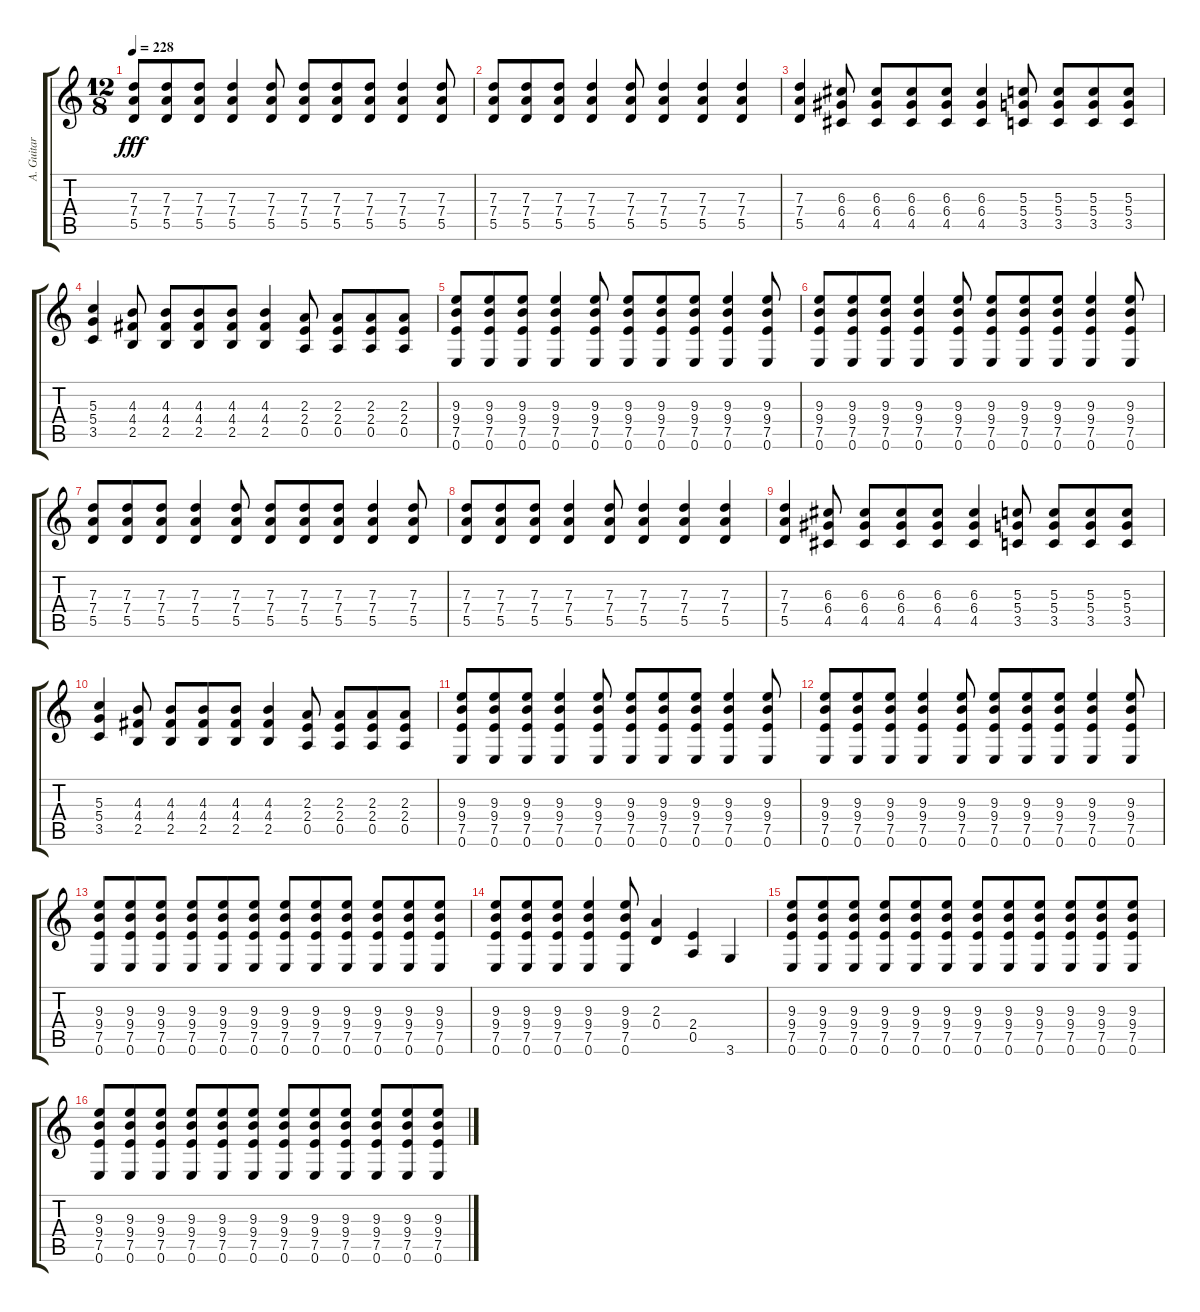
\track ("A. Guitar" "A. Guitar") {instrument acousticguitarsteel}
\staff {score tabs}
\tuning (E4 B3 G3 D3 A2 E2) {hide}
\ts (12 8)
\tempo 228
\clef g2
\ks c
(7.3 7.4 5.5).8{dy fff} (7.3 7.4 5.5).8 (7.3 7.4 5.5).8 (7.3 7.4 5.5).4 (7.3 7.4 5.5).8 (7.3 7.4 5.5).8 (7.3 7.4 5.5).8 (7.3 7.4 5.5).8 (7.3 7.4 5.5).4 (7.3 7.4 5.5).8 |
(7.3 7.4 5.5).8 (7.3 7.4 5.5).8 (7.3 7.4 5.5).8 (7.3 7.4 5.5).4 (7.3 7.4 5.5).8 (7.3 7.4 5.5).4 (7.3 7.4 5.5).4 (7.3 7.4 5.5).4 |
(7.3 7.4 5.5).4 (6.3 6.4 4.5).8 (6.3 6.4 4.5).8 (6.3 6.4 4.5).8 (6.3 6.4 4.5).8 (6.3 6.4 4.5).4 (5.3 5.4 3.5).8 (5.3 5.4 3.5).8 (5.3 5.4 3.5).8 (5.3 5.4 3.5).8 |
(5.3 5.4 3.5).4 (4.3 4.4 2.5).8 (4.3 4.4 2.5).8 (4.3 4.4 2.5).8 (4.3 4.4 2.5).8 (4.3 4.4 2.5).4 (2.3 2.4 0.5).8 (2.3 2.4 0.5).8 (2.3 2.4 0.5).8 (2.3 2.4 0.5).8 |
(9.3 9.4 7.5 0.6).8 (9.3 9.4 7.5 0.6).8 (9.3 9.4 7.5 0.6).8 (9.3 9.4 7.5 0.6).4 (9.3 9.4 7.5 0.6).8 (9.3 9.4 7.5 0.6).8 (9.3 9.4 7.5 0.6).8 (9.3 9.4 7.5 0.6).8 (9.3 9.4 7.5 0.6).4 (9.3 9.4 7.5 0.6).8 |
(9.3 9.4 7.5 0.6).8 (9.3 9.4 7.5 0.6).8 (9.3 9.4 7.5 0.6).8 (9.3 9.4 7.5 0.6).4 (9.3 9.4 7.5 0.6).8 (9.3 9.4 7.5 0.6).8 (9.3 9.4 7.5 0.6).8 (9.3 9.4 7.5 0.6).8 (9.3 9.4 7.5 0.6).4 (9.3 9.4 7.5 0.6).8 |
(7.3 7.4 5.5).8 (7.3 7.4 5.5).8 (7.3 7.4 5.5).8 (7.3 7.4 5.5).4 (7.3 7.4 5.5).8 (7.3 7.4 5.5).8 (7.3 7.4 5.5).8 (7.3 7.4 5.5).8 (7.3 7.4 5.5).4 (7.3 7.4 5.5).8 |
(7.3 7.4 5.5).8 (7.3 7.4 5.5).8 (7.3 7.4 5.5).8 (7.3 7.4 5.5).4 (7.3 7.4 5.5).8 (7.3 7.4 5.5).4 (7.3 7.4 5.5).4 (7.3 7.4 5.5).4 |
(7.3 7.4 5.5).4 (6.3 6.4 4.5).8 (6.3 6.4 4.5).8 (6.3 6.4 4.5).8 (6.3 6.4 4.5).8 (6.3 6.4 4.5).4 (5.3 5.4 3.5).8 (5.3 5.4 3.5).8 (5.3 5.4 3.5).8 (5.3 5.4 3.5).8 |
(5.3 5.4 3.5).4 (4.3 4.4 2.5).8 (4.3 4.4 2.5).8 (4.3 4.4 2.5).8 (4.3 4.4 2.5).8 (4.3 4.4 2.5).4 (2.3 2.4 0.5).8 (2.3 2.4 0.5).8 (2.3 2.4 0.5).8 (2.3 2.4 0.5).8 |
(9.3 9.4 7.5 0.6).8 (9.3 9.4 7.5 0.6).8 (9.3 9.4 7.5 0.6).8 (9.3 9.4 7.5 0.6).4 (9.3 9.4 7.5 0.6).8 (9.3 9.4 7.5 0.6).8 (9.3 9.4 7.5 0.6).8 (9.3 9.4 7.5 0.6).8 (9.3 9.4 7.5 0.6).4 (9.3 9.4 7.5 0.6).8 |
(9.3 9.4 7.5 0.6).8 (9.3 9.4 7.5 0.6).8 (9.3 9.4 7.5 0.6).8 (9.3 9.4 7.5 0.6).4 (9.3 9.4 7.5 0.6).8 (9.3 9.4 7.5 0.6).8 (9.3 9.4 7.5 0.6).8 (9.3 9.4 7.5 0.6).8 (9.3 9.4 7.5 0.6).4 (9.3 9.4 7.5 0.6).8 |
(9.3 9.4 7.5 0.6).8 (9.3 9.4 7.5 0.6).8 (9.3 9.4 7.5 0.6).8 (9.3 9.4 7.5 0.6).8 (9.3 9.4 7.5 0.6).8 (9.3 9.4 7.5 0.6).8 (9.3 9.4 7.5 0.6).8 (9.3 9.4 7.5 0.6).8 (9.3 9.4 7.5 0.6).8 (9.3 9.4 7.5 0.6).8 (9.3 9.4 7.5 0.6).8 (9.3 9.4 7.5 0.6).8 |
(9.3 9.4 7.5 0.6).8 (9.3 9.4 7.5 0.6).8 (9.3 9.4 7.5 0.6).8 (9.3 9.4 7.5 0.6).4 (9.3 9.4 7.5 0.6).8 (2.3 0.4).4 (2.4 0.5).4 3.6.4 |
(9.3 9.4 7.5 0.6).8 (9.3 9.4 7.5 0.6).8 (9.3 9.4 7.5 0.6).8 (9.3 9.4 7.5 0.6).8 (9.3 9.4 7.5 0.6).8 (9.3 9.4 7.5 0.6).8 (9.3 9.4 7.5 0.6).8 (9.3 9.4 7.5 0.6).8 (9.3 9.4 7.5 0.6).8 (9.3 9.4 7.5 0.6).8 (9.3 9.4 7.5 0.6).8 (9.3 9.4 7.5 0.6).8 |
(9.3 9.4 7.5 0.6).8 (9.3 9.4 7.5 0.6).8 (9.3 9.4 7.5 0.6).8 (9.3 9.4 7.5 0.6).8 (9.3 9.4 7.5 0.6).8 (9.3 9.4 7.5 0.6).8 (9.3 9.4 7.5 0.6).8 (9.3 9.4 7.5 0.6).8 (9.3 9.4 7.5 0.6).8 (9.3 9.4 7.5 0.6).8 (9.3 9.4 7.5 0.6).8 (9.3 9.4 7.5 0.6).8
